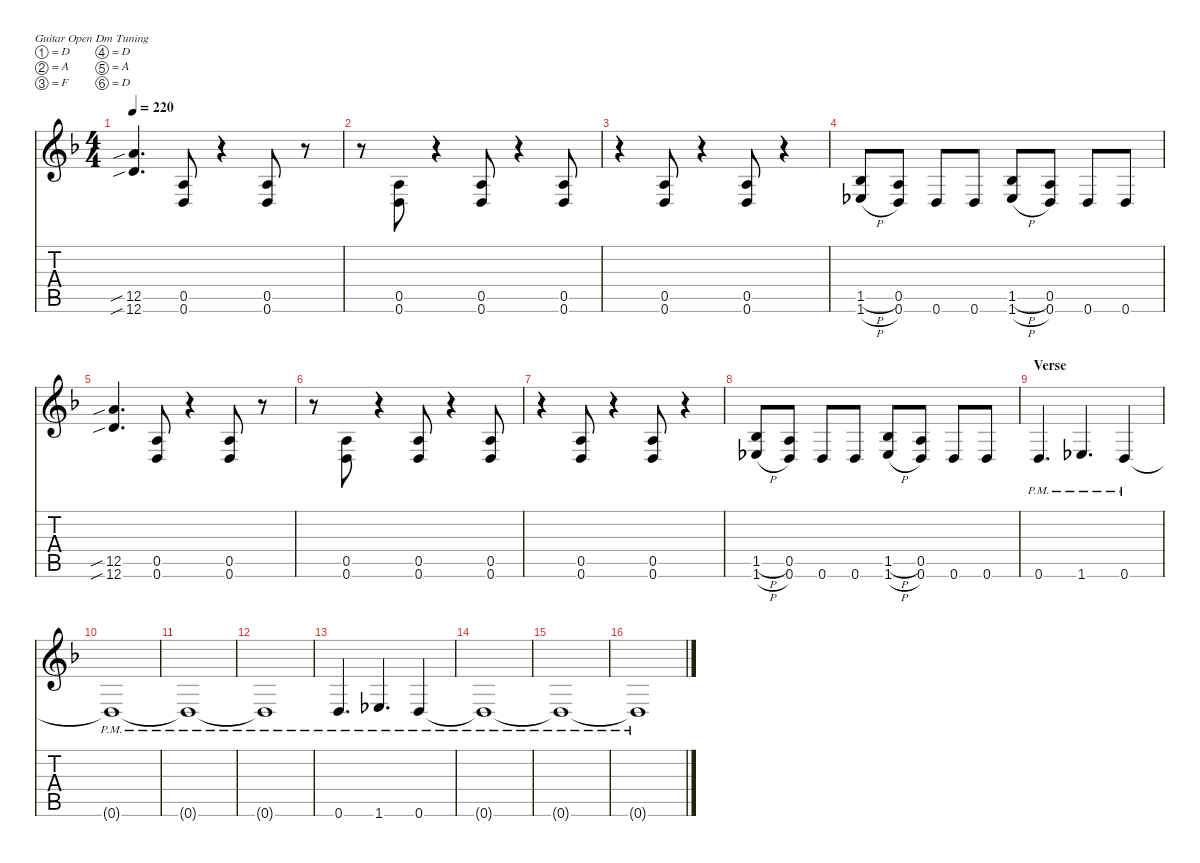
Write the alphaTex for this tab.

\hideDynamics
\bracketExtendMode nobrackets
\singleTrackTrackNamePolicy hidden
\multiTrackTrackNamePolicy hidden
\firstSystemTrackNameMode fullname
\firstSystemTrackNameOrientation horizontal
\otherSystemsTrackNameOrientation horizontal
\track ("Guitar 1" "E-Gt") {defaultSystemsLayout 16 mute instrument distortionguitar}
\staff {score tabs}
\tuning (D4 A3 F3 D3 A2 D2)
\ts (4 4)
\tempo 220
\clef g2
\ks dminor
(12.5{sib acc forcenatural} 12.6{sib acc forcenatural}).4{d dy f beam Up} (0.5{acc forcenatural} 0.6{acc forcenatural}).8{beam Up} r.4{beam Up} (0.5{acc forcenatural} 0.6{acc forcenatural}).8{beam Up} r.8{beam Up} |
r.8{beam Down} (0.5{acc forcenatural} 0.6{acc forcenatural}).8{beam Up} r.4{beam Up} (0.5{acc forcenatural} 0.6{acc forcenatural}).8{beam Up} r.4{beam Up} (0.5{acc forcenatural} 0.6{acc forcenatural}).8{beam Up} |
r.4{beam Down} (0.5{acc forcenatural} 0.6{acc forcenatural}).8{beam Up} r.4{beam Up} (0.5{acc forcenatural} 0.6{acc forcenatural}).8{beam Up} r.4{beam Up} |
(1.5{h acc b} 1.6{h acc b}).8{beam Up} (0.5{acc forcenatural} 0.6{acc forcenatural}).8{beam Up} 0.6{acc forcenatural}.8{beam Up} 0.6{acc forcenatural}.8{beam Up} (1.5{h acc b} 1.6{h acc b}).8{beam Up} (0.5{acc forcenatural} 0.6{acc forcenatural}).8{beam Up} 0.6{acc forcenatural}.8{beam Up} 0.6{acc forcenatural}.8{beam Up} |
(12.5{sib acc forcenatural} 12.6{sib acc forcenatural}).4{d beam Up} (0.5{acc forcenatural} 0.6{acc forcenatural}).8{beam Up} r.4{beam Up} (0.5{acc forcenatural} 0.6{acc forcenatural}).8{beam Up} r.8{beam Up} |
r.8{beam Down} (0.5{acc forcenatural} 0.6{acc forcenatural}).8{beam Up} r.4{beam Up} (0.5{acc forcenatural} 0.6{acc forcenatural}).8{beam Up} r.4{beam Up} (0.5{acc forcenatural} 0.6{acc forcenatural}).8{beam Up} |
r.4{beam Down} (0.5{acc forcenatural} 0.6{acc forcenatural}).8{beam Up} r.4{beam Up} (0.5{acc forcenatural} 0.6{acc forcenatural}).8{beam Up} r.4{beam Up} |
(1.5{h acc b} 1.6{h acc b}).8{beam Up} (0.5{acc forcenatural} 0.6{acc forcenatural}).8{beam Up} 0.6{acc forcenatural}.8{beam Up} 0.6{acc forcenatural}.8{beam Up} (1.5{h acc b} 1.6{h acc b}).8{beam Up} (0.5{acc forcenatural} 0.6{acc forcenatural}).8{beam Up} 0.6{acc forcenatural}.8{beam Up} 0.6{acc forcenatural}.8{beam Up} |
\section ("" "Verse")
0.6{pm acc forcenatural}.4{d beam Up} 1.6{pm acc b}.4{d beam Up} 0.6{pm acc forcenatural}.4{beam Up} |
0.6{pm t acc forcenatural}.1{beam Up} |
0.6{pm t acc forcenatural}.1{beam Up} |
0.6{pm t acc forcenatural}.1{beam Up} |
0.6{pm acc forcenatural}.4{d beam Up} 1.6{pm acc b}.4{d beam Up} 0.6{pm acc forcenatural}.4{beam Up} |
0.6{pm t acc forcenatural}.1{beam Up} |
0.6{pm t acc forcenatural}.1{beam Up} |
0.6{pm t acc forcenatural}.1{beam Up}
